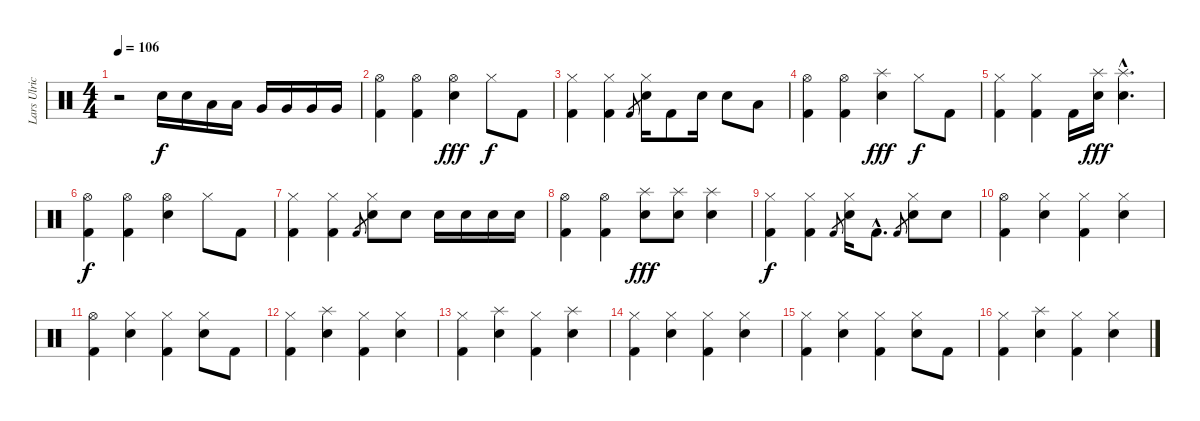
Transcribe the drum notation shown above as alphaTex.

\track ("Lars Ulrich" "Lars Ulric") {instrument percussion}
\staff {score}
\articulation defaults
\ts (4 4)
\tempo 106
\clef neutral
\ks c
r.2{dy f} "Electric Snare (hit)".16 "Electric Snare (hit)".16 "Low Tom (hit)".16 "Low Tom (hit)".16 "Very Low Tom (hit)".16 "Very Low Tom (hit)".16 "Very Low Tom (hit)".16 "Very Low Tom (hit)".16 |
("Hi-Hat (open)" "Kick (hit) 2").4 ("Hi-Hat (open)" "Kick (hit) 2").4 ("Hi-Hat (open)" "Electric Snare (hit)").4{dy fff} "Hi-Hat (closed)".8{dy f} "Kick (hit) 2".8 |
("Hi-Hat (closed)" "Kick (hit) 2").4 ("Hi-Hat (closed)" "Kick (hit) 2").4 "Kick (hit) 2".8{gr} ("Hi-Hat (closed)" "Electric Snare (hit)").16 "Kick (hit) 2".8 "Electric Snare (hit)".16 "Electric Snare (hit)".8 "Low Tom (hit)".8 |
("Hi-Hat (open)" "Kick (hit) 2").4 ("Hi-Hat (open)" "Kick (hit) 2").4 ("Splash (hit)" "Electric Snare (hit)").4{dy fff} "Hi-Hat (closed)".8{dy f} "Kick (hit) 2".8 |
("Hi-Hat (closed)" "Kick (hit) 2").4 ("Hi-Hat (closed)" "Kick (hit) 2").4 "Kick (hit) 2".16 ("Splash (hit)" "Electric Snare (hit)").16{dy fff} ("Splash (hit)"{hac} "Electric Snare (hit)"{hac}).4{d} |
("Hi-Hat (open)" "Kick (hit) 2").4{dy f} ("Hi-Hat (open)" "Kick (hit) 2").4 ("Hi-Hat (open)" "Electric Snare (hit)").4 "Hi-Hat (closed)".8 "Kick (hit) 2".8 |
("Hi-Hat (closed)" "Kick (hit) 2").4 ("Hi-Hat (closed)" "Kick (hit) 2").4 "Kick (hit) 2".8{gr} ("Hi-Hat (closed)" "Electric Snare (hit)").8 "Electric Snare (hit)".8 "Electric Snare (hit)".16 "Electric Snare (hit)".16 "Electric Snare (hit)".16 "Electric Snare (hit)".16 |
("Hi-Hat (open)" "Kick (hit) 2").4 ("Hi-Hat (open)" "Kick (hit) 2").4 ("Splash (hit)" "Electric Snare (hit)").8{dy fff} ("Splash (hit)" "Electric Snare (hit)").8 ("Splash (hit)" "Electric Snare (hit)").4 |
("Hi-Hat (closed)" "Kick (hit) 2").4{dy f} ("Hi-Hat (closed)" "Kick (hit) 2").4 "Kick (hit) 2".8{gr} ("Hi-Hat (closed)" "Electric Snare (hit)").16 "Kick (hit) 2"{hac}.8{d} "Kick (hit) 2".8{gr} ("Hi-Hat (closed)" "Electric Snare (hit)").8 "Electric Snare (hit)".8 |
("Hi-Hat (open)" "Kick (hit) 2").4 ("Hi-Hat (closed)" "Electric Snare (hit)").4 ("Hi-Hat (closed)" "Kick (hit) 2").4 ("Hi-Hat (closed)" "Electric Snare (hit)").4 |
("Hi-Hat (open)" "Kick (hit) 2").4 ("Hi-Hat (closed)" "Electric Snare (hit)").4 ("Hi-Hat (closed)" "Kick (hit) 2").4 ("Hi-Hat (closed)" "Electric Snare (hit)").8 "Kick (hit) 2".8 |
("Hi-Hat (closed)" "Kick (hit) 2").4 ("Splash (hit)" "Electric Snare (hit)").4 ("Hi-Hat (closed)" "Kick (hit) 2").4 ("Hi-Hat (closed)" "Electric Snare (hit)").4 |
("Hi-Hat (closed)" "Kick (hit) 2").4 ("Splash (hit)" "Electric Snare (hit)").4 ("Hi-Hat (closed)" "Kick (hit) 2").4 ("Splash (hit)" "Electric Snare (hit)").4 |
("Hi-Hat (closed)" "Kick (hit) 2").4 ("Hi-Hat (closed)" "Electric Snare (hit)").4 ("Hi-Hat (closed)" "Kick (hit) 2").4 ("Hi-Hat (closed)" "Electric Snare (hit)").4 |
("Hi-Hat (closed)" "Kick (hit) 2").4 ("Hi-Hat (closed)" "Electric Snare (hit)").4 ("Hi-Hat (closed)" "Kick (hit) 2").4 ("Hi-Hat (closed)" "Electric Snare (hit)").8 "Kick (hit) 2".8 |
("Hi-Hat (closed)" "Kick (hit) 2").4 ("Splash (hit)" "Electric Snare (hit)").4 ("Hi-Hat (closed)" "Kick (hit) 2").4 ("Hi-Hat (closed)" "Electric Snare (hit)").4
